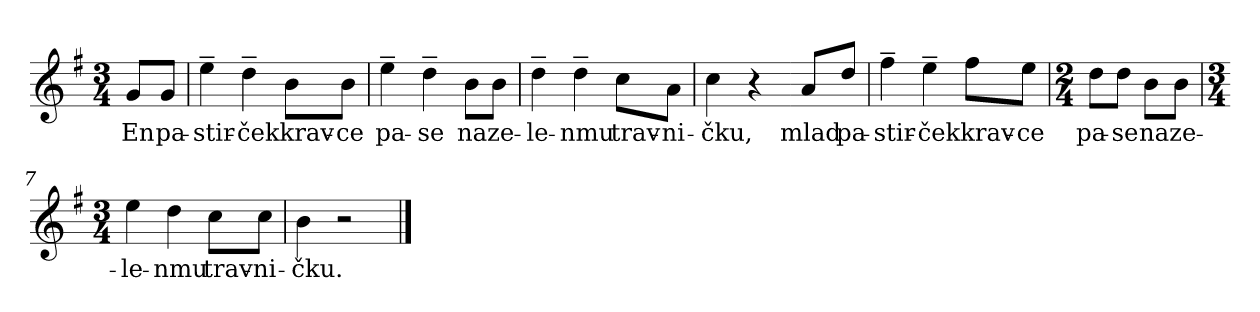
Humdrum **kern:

**kern	**text
*part1	*part1
*staff1	*staff1
*clefG2	*
*k[f#]	*
*G:	*
*M3/4	*
*MM92	*
=	=
8g/L	En
8g/J	pa-
=1	=1
4ee~\	-stir-
4dd~\	-ček
8b\L	krav-
8b\J	-ce
=2	=2
4ee~\	pa-
4dd~\	-se
8b\L	na
8b\J	ze-
=3	=3
4dd~\	-le-
4dd~\	-nmu
8cc\L	trav-
8a\J	-ni-
=4	=4
4cc\	-čku,
4r	.
=4X1-	=4X1-
8a/L	mlad
8dd/J	pa-
=5	=5
4ff#~\	-stir-
4ee~\	-ček
8ff#\L	krav-
8ee\J	-ce
!!LO:LB:g=z
=6	=6
*M2/4	*
8dd\L	pa-
8dd\J	-se
8b\L	na
8b\J	ze-
=7	=7
*M3/4	*
4ee\	-le-
4dd\	-nmu
8cc\L	trav-
8cc\J	-ni-
=8	=8
4b\	-čku.
2r	.
==	==
*-	*-
